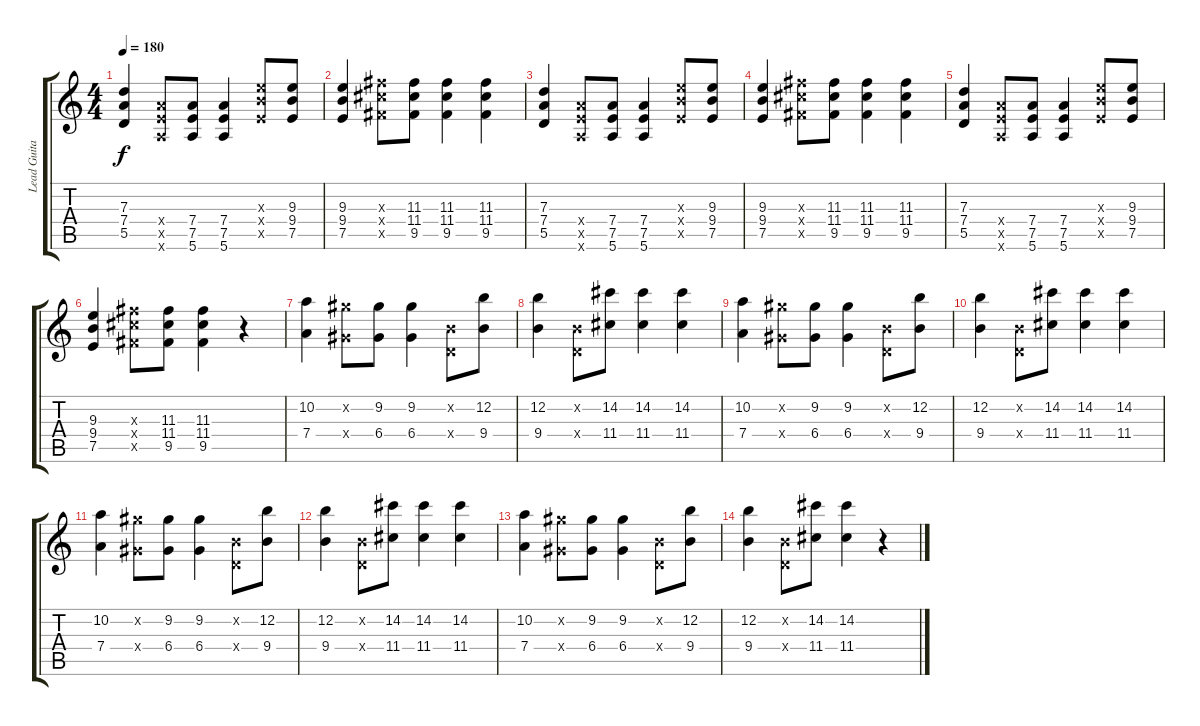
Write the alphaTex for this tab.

\track ("Lead Guitar" "Lead Guita") {instrument distortionguitar}
\staff {score tabs}
\tuning (E4 B3 G3 D3 A2 E2) {hide}
\ts (4 4)
\tempo 180
\clef g2
\ks c
(7.3 7.4 5.5).4{dy f} (7.4{x} 7.5{x} 5.6{x}).8 (7.4 7.5 5.6).8 (7.4 7.5 5.6).4 (9.3{x} 9.4{x} 7.5{x}).8 (9.3 9.4 7.5).8 |
(9.3 9.4 7.5).4 (11.3{x} 11.4{x} 9.5{x}).8 (11.3 11.4 9.5).8 (11.3 11.4 9.5).4 (11.3 11.4 9.5).4 |
(7.3 7.4 5.5).4 (7.4{x} 7.5{x} 5.6{x}).8 (7.4 7.5 5.6).8 (7.4 7.5 5.6).4 (9.3{x} 9.4{x} 7.5{x}).8 (9.3 9.4 7.5).8 |
(9.3 9.4 7.5).4 (11.3{x} 11.4{x} 9.5{x}).8 (11.3 11.4 9.5).8 (11.3 11.4 9.5).4 (11.3 11.4 9.5).4 |
(7.3 7.4 5.5).4 (7.4{x} 7.5{x} 5.6{x}).8 (7.4 7.5 5.6).8 (7.4 7.5 5.6).4 (9.3{x} 9.4{x} 7.5{x}).8 (9.3 9.4 7.5).8 |
(9.3 9.4 7.5).4 (11.3{x} 11.4{x} 9.5{x}).8 (11.3 11.4 9.5).8 (11.3 11.4 9.5).4 r.4 |
(10.2 7.4).4 (9.2{x} 6.4{x}).8 (9.2 6.4).8 (9.2 6.4).4 (0.2{x} 0.4{x}).8 (12.2 9.4).8 |
(12.2 9.4).4 (0.2{x} 0.4{x}).8 (14.2 11.4).8 (14.2 11.4).4 (14.2 11.4).4 |
(10.2 7.4).4 (9.2{x} 6.4{x}).8 (9.2 6.4).8 (9.2 6.4).4 (0.2{x} 0.4{x}).8 (12.2 9.4).8 |
(12.2 9.4).4 (0.2{x} 0.4{x}).8 (14.2 11.4).8 (14.2 11.4).4 (14.2 11.4).4 |
(10.2 7.4).4 (9.2{x} 6.4{x}).8 (9.2 6.4).8 (9.2 6.4).4 (0.2{x} 0.4{x}).8 (12.2 9.4).8 |
(12.2 9.4).4 (0.2{x} 0.4{x}).8 (14.2 11.4).8 (14.2 11.4).4 (14.2 11.4).4 |
(10.2 7.4).4 (9.2{x} 6.4{x}).8 (9.2 6.4).8 (9.2 6.4).4 (0.2{x} 0.4{x}).8 (12.2 9.4).8 |
(12.2 9.4).4 (0.2{x} 0.4{x}).8 (14.2 11.4).8 (14.2 11.4).4 r.4
